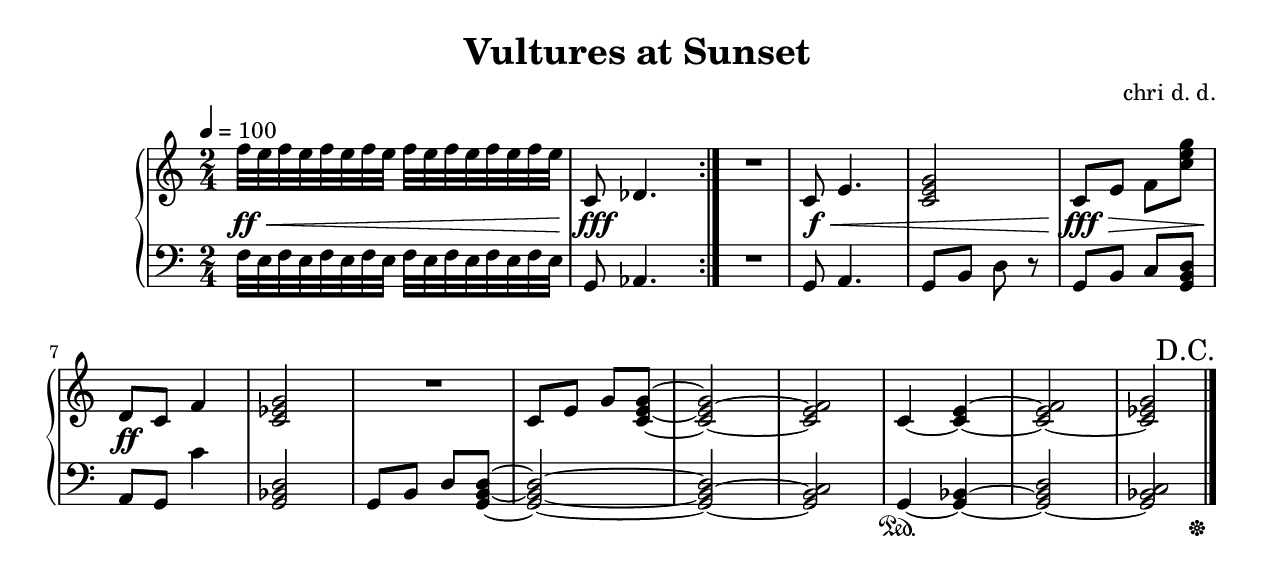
\version "2.18.0"
#(set-default-paper-size "letter")
\paper { bottom-margin = 14\mm }

\header {
  title = "Vultures at Sunset"
  composer = "chri d. d."
  date = "1999"
}

common = {\time 2/4 \tempo 4=100}
trillthing = {f32 e f e  f e f e  f e f e  f e f e}
rhtrill = \repeat volta 2 {\transpose f f'' \trillthing | c'8 des'4.}
lhtrill = \repeat volta 2 {\trillthing | g,8 aes,4.}
dyntrill = \repeat volta 2 {s2\ff\< s2\fff}
pedtrill = \repeat volta 2 {s2 s2}

rha = {c'8 e'4. | <c' e' g'>2 | c'8 e' f' <c'' e'' g''>8 | d' c' f'4 | <c' es' g'>2 |}
lha = {g,8 a,4. | g,8 b, d r | g,8 b, c <g, b, d>8 | a, g, c'4 | <g, bes, d>2 |}
dyna = {s2\f\< s s\fff\> s\ff s}
peda = {s2 s s s s}

rhb = {R2 | c'8 e' g' <c'~ e'~ g'~>8 | <c'~ e'~ g'>2 | <c' e' f'> |}
lhb = {g,8 b, d <g,~ b,~ d~>8 | <g,~ b,~ d~>2 | <g,~ b,~ d>2 | <g, b, c>2 |}
dynb = {s2 s s s}
pedb = {s2 s s s}

rhc = {c'4~ <c'~ e'~>4 | <c'~ e' f'>2 | <c' es' g'>2 |}
lhc = {g,4~ <g,~ bes,~>4 | <g,~ bes, d>2 | <g,~ bes, c>2 |}
dync = {s2 s s}
pedc = {s2\sustainOn s s4. s8\sustainOff}

rh = {\common \clef treble \rhtrill R2 \rha \rhb \rhc \override Score.RehearsalMark.break-visibility = ##(#t #t #t) \mark \markup {"D.C.      "} \bar "|."}
lh = {\common \clef bass \lhtrill R2 \lha \lhb \lhc \bar "|."}
dyn = {\common \dyntrill s2 \dyna \dynb \dync}
ped = {\common \pedtrill s2 \peda \pedb \pedc}

\score {
  \new PianoStaff <<
    \new Staff \rh
    \new Dynamics \dyn
    \new Staff \lh
    \new Dynamics \ped
  >>
  % copied from the example code.  gives warnings on current version
       \layout {
         % [Convert-ly] The Dynamics context is now included by default.
         \context {
           \PianoStaff
           \accepts Dynamics
           \override VerticalAlignment.forced-distance = #7
         }
       }
}
\score {
  <<
    \new Staff \unfoldRepeats \repeat "unfold" 2 <<\rh \dyn \ped>>
    \new Staff \unfoldRepeats \repeat "unfold" 2 <<\lh \dyn \ped>>
  >>
  \midi {}
}


